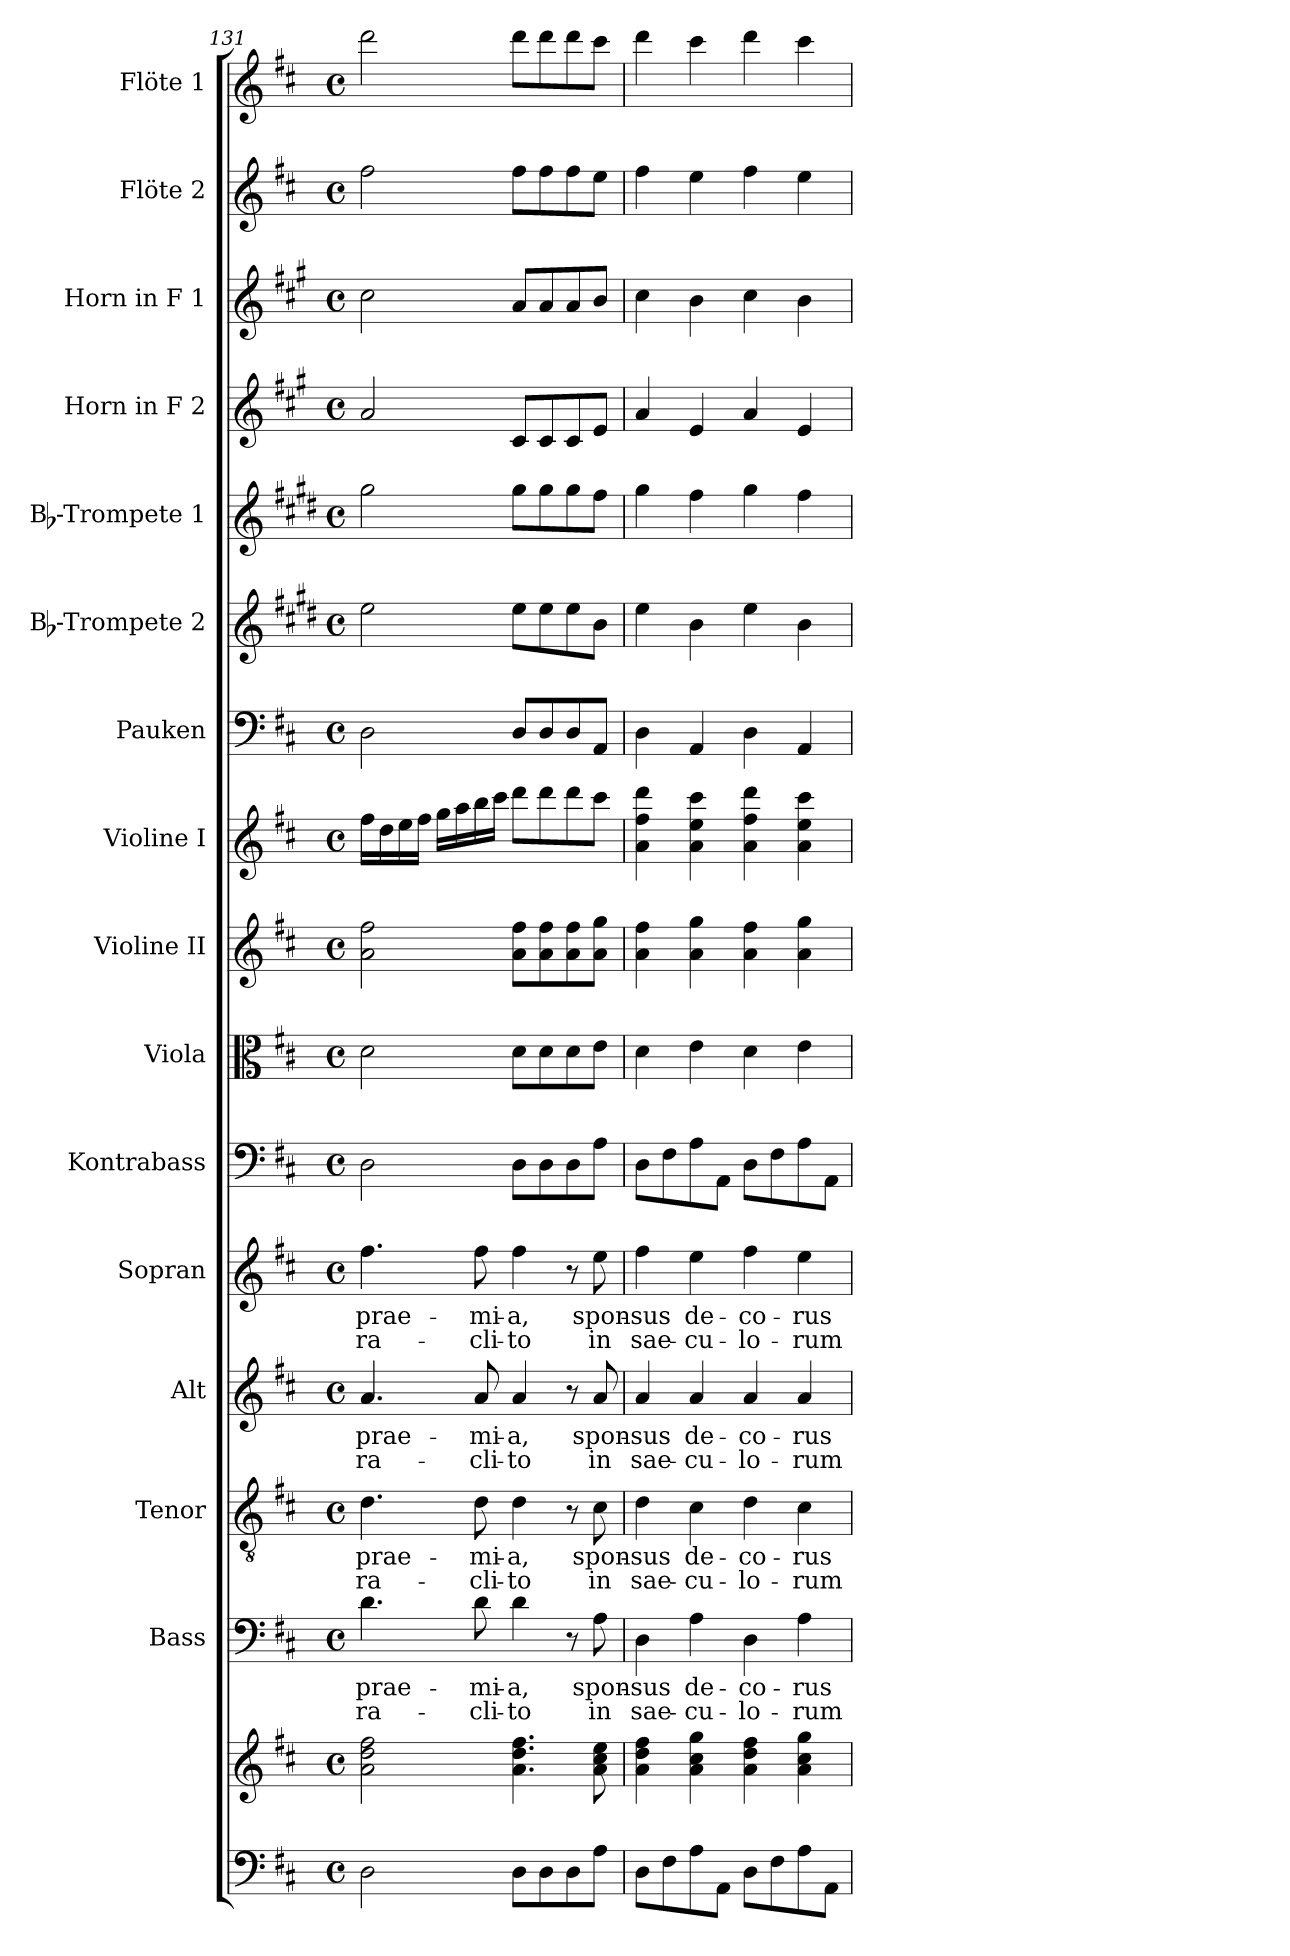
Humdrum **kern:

**kern	**kern	**kern	**text	**text	**kern	**text	**text	**kern	**text	**text	**kern	**text	**text	**kern	**kern	**kern	**kern	**kern	**kern	**kern	**kern	**kern	**kern	**kern
*part16	*part16	*part15	*part15	*part15	*part14	*part14	*part14	*part13	*part13	*part13	*part12	*part12	*part12	*part11	*part10	*part9	*part8	*part7	*part6	*part5	*part4	*part3	*part2	*part1
*staff17	*staff16	*staff15	*staff15	*staff15	*staff14	*staff14	*staff14	*staff13	*staff13	*staff13	*staff12	*staff12	*staff12	*staff11	*staff10	*staff9	*staff8	*staff7	*staff6	*staff5	*staff4	*staff3	*staff2	*staff1
*	*	*I"Bass	*	*	*I"Tenor	*	*	*I"Alt	*	*	*I"Sopran	*	*	*I"Kontrabass	*I"Viola	*I"Violine II	*I"Violine I	*I"Pauken	*I"Bb-Trompete 2	*I"Bb-Trompete 1	*I"Horn in F 2	*I"Horn in F 1	*I"Flöte 2	*I"Flöte 1
*	*	*I'B.	*	*	*I'T.	*	*	*I'A.	*	*	*I'S.	*	*	*I'Kb.	*I'Vla.	*I'Vl. II	*I'Vl. I	*I'Pk.	*I'Bb Trp. 2	*I'Bb Trp. 1	*	*	*I'Fl. 2	*I'Fl. 1
*clefF4	*clefG2	*clefF4	*	*	*clefGv2	*	*	*clefG2	*	*	*clefG2	*	*	*clefF4	*clefC3	*clefG2	*clefG2	*clefF4	*clefG2	*clefG2	*clefG2	*clefG2	*clefG2	*clefG2
*	*	*	*	*	*	*	*	*	*	*	*	*	*	*ITrd7c12	*	*	*	*	*ITrd1c2	*ITrd1c2	*ITrd4c7	*ITrd4c7	*	*
*k[f#c#]	*k[f#c#]	*k[f#c#]	*	*	*k[f#c#]	*	*	*k[f#c#]	*	*	*k[f#c#]	*	*	*k[f#c#]	*k[f#c#]	*k[f#c#]	*k[f#c#]	*k[f#c#]	*k[f#c#]	*k[f#c#]	*k[f#c#]	*k[f#c#]	*k[f#c#]	*k[f#c#]
*D:	*D:	*D:	*	*	*D:	*	*	*D:	*	*	*D:	*	*	*D:	*D:	*D:	*D:	*D:	*D:	*D:	*D:	*D:	*D:	*D:
*M4/4	*M4/4	*M4/4	*	*	*M4/4	*	*	*M4/4	*	*	*M4/4	*	*	*M4/4	*M4/4	*M4/4	*M4/4	*M4/4	*M4/4	*M4/4	*M4/4	*M4/4	*M4/4	*M4/4
*met(c)	*met(c)	*met(c)	*	*	*met(c)	*	*	*met(c)	*	*	*met(c)	*	*	*met(c)	*met(c)	*met(c)	*met(c)	*met(c)	*met(c)	*met(c)	*met(c)	*met(c)	*met(c)	*met(c)
=131	=131	=131	=131	=131	=131	=131	=131	=131	=131	=131	=131	=131	=131	=131	=131	=131	=131	=131	=131	=131	=131	=131	=131	=131
!	!	!	!LO:LY:b	!LO:LY:b	!	!LO:LY:b	!LO:LY:b	!	!LO:LY:b	!LO:LY:b	!	!LO:LY:b	!LO:LY:b	!	!	!	!	!	!	!	!	!	!	!
2D\	2a\ 2dd\ 2ff#\	4.d\	prae-	-ra-	4.d\	prae-	-ra-	4.a/	prae-	-ra-	4.ff#\	prae-	-ra-	2DD\	2d\	2a\ 2ff#\	16ff#\LL	2D\	2dd\	2ff#\	2d/	2f#\	2ff#\	2ddd\
.	.	.	.	.	.	.	.	.	.	.	.	.	.	.	.	.	16dd\	.	.	.	.	.	.	.
.	.	.	.	.	.	.	.	.	.	.	.	.	.	.	.	.	16ee\	.	.	.	.	.	.	.
.	.	.	.	.	.	.	.	.	.	.	.	.	.	.	.	.	16ff#\JJ	.	.	.	.	.	.	.
.	.	.	.	.	.	.	.	.	.	.	.	.	.	.	.	.	16gg\LL	.	.	.	.	.	.	.
.	.	.	.	.	.	.	.	.	.	.	.	.	.	.	.	.	16aa\	.	.	.	.	.	.	.
!	!	!	!LO:LY:b	!LO:LY:b	!	!LO:LY:b	!LO:LY:b	!	!LO:LY:b	!LO:LY:b	!	!LO:LY:b	!LO:LY:b	!	!	!	!	!	!	!	!	!	!	!
.	.	8d\	-mi-	-cli-	8d\	-mi-	-cli-	8a/	-mi-	-cli-	8ff#\	-mi-	-cli-	.	.	.	16bb\	.	.	.	.	.	.	.
.	.	.	.	.	.	.	.	.	.	.	.	.	.	.	.	.	16ccc#\JJ	.	.	.	.	.	.	.
!	!	!	!LO:LY:b	!LO:LY:b	!	!LO:LY:b	!LO:LY:b	!	!LO:LY:b	!LO:LY:b	!	!LO:LY:b	!LO:LY:b	!	!	!	!	!	!	!	!	!	!	!
8D\L	4.a\ 4.dd\ 4.ff#\	4d\	-a,	-to	4d\	-a,	-to	4a/	-a,	-to	4ff#\	-a,	-to	8DD\L	8d\L	8a\ 8ff#\L	8ddd\L	8D/L	8dd\L	8ff#\L	8F#/L	8d/L	8ff#\L	8ddd\L
8D\	.	.	.	.	.	.	.	.	.	.	.	.	.	8DD\	8d\	8a\ 8ff#\	8ddd\	8D/	8dd\	8ff#\	8F#/	8d/	8ff#\	8ddd\
8D\	.	8r	.	.	8r	.	.	8r	.	.	8r	.	.	8DD\	8d\	8a\ 8ff#\	8ddd\	8D/	8dd\	8ff#\	8F#/	8d/	8ff#\	8ddd\
!	!	!	!LO:LY:b	!LO:LY:b	!	!LO:LY:b	!LO:LY:b	!	!LO:LY:b	!LO:LY:b	!	!LO:LY:b	!LO:LY:b	!	!	!	!	!	!	!	!	!	!	!
8A\J	8a\ 8cc#\ 8ee\	8A\	spon-	in	8c#\	spon-	in	8a/	spon-	in	8ee\	spon-	in	8AA\J	8e\J	8a\ 8gg\J	8ccc#\J	8AA/J	8a\J	8ee\J	8A/J	8e/J	8ee\J	8ccc#\J
=132	=132	=132	=132	=132	=132	=132	=132	=132	=132	=132	=132	=132	=132	=132	=132	=132	=132	=132	=132	=132	=132	=132	=132	=132
!	!	!	!LO:LY:b	!LO:LY:b	!	!LO:LY:b	!LO:LY:b	!	!LO:LY:b	!LO:LY:b	!	!LO:LY:b	!LO:LY:b	!	!	!	!	!	!	!	!	!	!	!
8D\L	4a\ 4dd\ 4ff#\	4D\	-sus	sae-	4d\	-sus	sae-	4a/	-sus	sae-	4ff#\	-sus	sae-	8DD\L	4d\	4a\ 4ff#\	4a\ 4ff#\ 4ddd\	4D\	4dd\	4ff#\	4d/	4f#\	4ff#\	4ddd\
8F#\	.	.	.	.	.	.	.	.	.	.	.	.	.	8FF#\	.	.	.	.	.	.	.	.	.	.
!	!	!	!LO:LY:b	!LO:LY:b	!	!LO:LY:b	!LO:LY:b	!	!LO:LY:b	!LO:LY:b	!	!LO:LY:b	!LO:LY:b	!	!	!	!	!	!	!	!	!	!	!
8A\	4a\ 4cc#\ 4gg\	4A\	de-	-cu-	4c#\	de-	-cu-	4a/	de-	-cu-	4ee\	de-	-cu-	8AA\	4e\	4a\ 4gg\	4a\ 4ee\ 4ccc#\	4AA/	4a\	4ee\	4A/	4e\	4ee\	4ccc#\
8AA\J	.	.	.	.	.	.	.	.	.	.	.	.	.	8AAA\J	.	.	.	.	.	.	.	.	.	.
!	!	!	!LO:LY:b	!LO:LY:b	!	!LO:LY:b	!LO:LY:b	!	!LO:LY:b	!LO:LY:b	!	!LO:LY:b	!LO:LY:b	!	!	!	!	!	!	!	!	!	!	!
8D\L	4a\ 4dd\ 4ff#\	4D\	-co-	-lo-	4d\	-co-	-lo-	4a/	-co-	-lo-	4ff#\	-co-	-lo-	8DD\L	4d\	4a\ 4ff#\	4a\ 4ff#\ 4ddd\	4D\	4dd\	4ff#\	4d/	4f#\	4ff#\	4ddd\
8F#\	.	.	.	.	.	.	.	.	.	.	.	.	.	8FF#\	.	.	.	.	.	.	.	.	.	.
!	!	!	!LO:LY:b	!LO:LY:b	!	!LO:LY:b	!LO:LY:b	!	!LO:LY:b	!LO:LY:b	!	!LO:LY:b	!LO:LY:b	!	!	!	!	!	!	!	!	!	!	!
8A\	4a\ 4cc#\ 4gg\	4A\	-rus	-rum	4c#\	-rus	-rum	4a/	-rus	-rum	4ee\	-rus	-rum	8AA\	4e\	4a\ 4gg\	4a\ 4ee\ 4ccc#\	4AA/	4a\	4ee\	4A/	4e\	4ee\	4ccc#\
8AA\J	.	.	.	.	.	.	.	.	.	.	.	.	.	8AAA\J	.	.	.	.	.	.	.	.	.	.
=	=	=	=	=	=	=	=	=	=	=	=	=	=	=	=	=	=	=	=	=	=	=	=	=
*-	*-	*-	*-	*-	*-	*-	*-	*-	*-	*-	*-	*-	*-	*-	*-	*-	*-	*-	*-	*-	*-	*-	*-	*-
